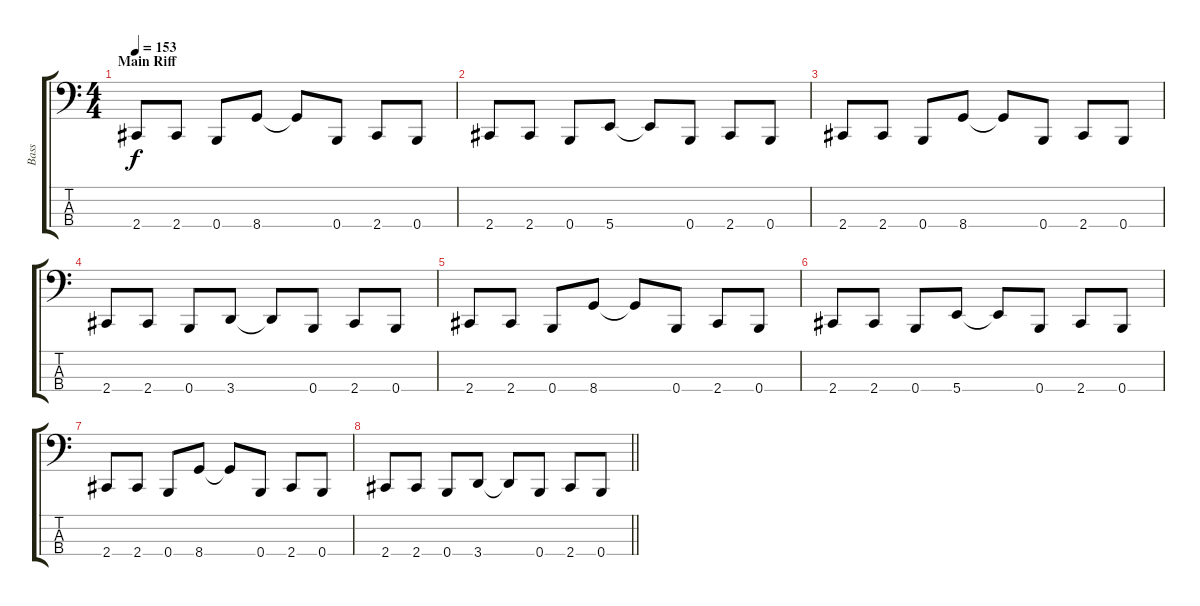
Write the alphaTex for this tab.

\track ("Bass" "Bass") {instrument electricbasspick}
\staff {score tabs}
\tuning (E2 B1 Gb1 B0) {hide}
\ts (4 4)
\section ("" "Main Riff")
\tempo 153
\clef f4
\ks c
2.4.8{dy f} 2.4.8 0.4.8 8.4.8 8.4{t}.8 0.4.8 2.4.8 0.4.8 |
2.4.8 2.4.8 0.4.8 5.4.8 5.4{t}.8 0.4.8 2.4.8 0.4.8 |
2.4.8 2.4.8 0.4.8 8.4.8 8.4{t}.8 0.4.8 2.4.8 0.4.8 |
2.4.8 2.4.8 0.4.8 3.4.8 3.4{t}.8 0.4.8 2.4.8 0.4.8 |
2.4.8 2.4.8 0.4.8 8.4.8 8.4{t}.8 0.4.8 2.4.8 0.4.8 |
2.4.8 2.4.8 0.4.8 5.4.8 5.4{t}.8 0.4.8 2.4.8 0.4.8 |
2.4.8 2.4.8 0.4.8 8.4.8 8.4{t}.8 0.4.8 2.4.8 0.4.8 |
\barLineRight lightlight
2.4.8 2.4.8 0.4.8 3.4.8 3.4{t}.8 0.4.8 2.4.8 0.4.8
